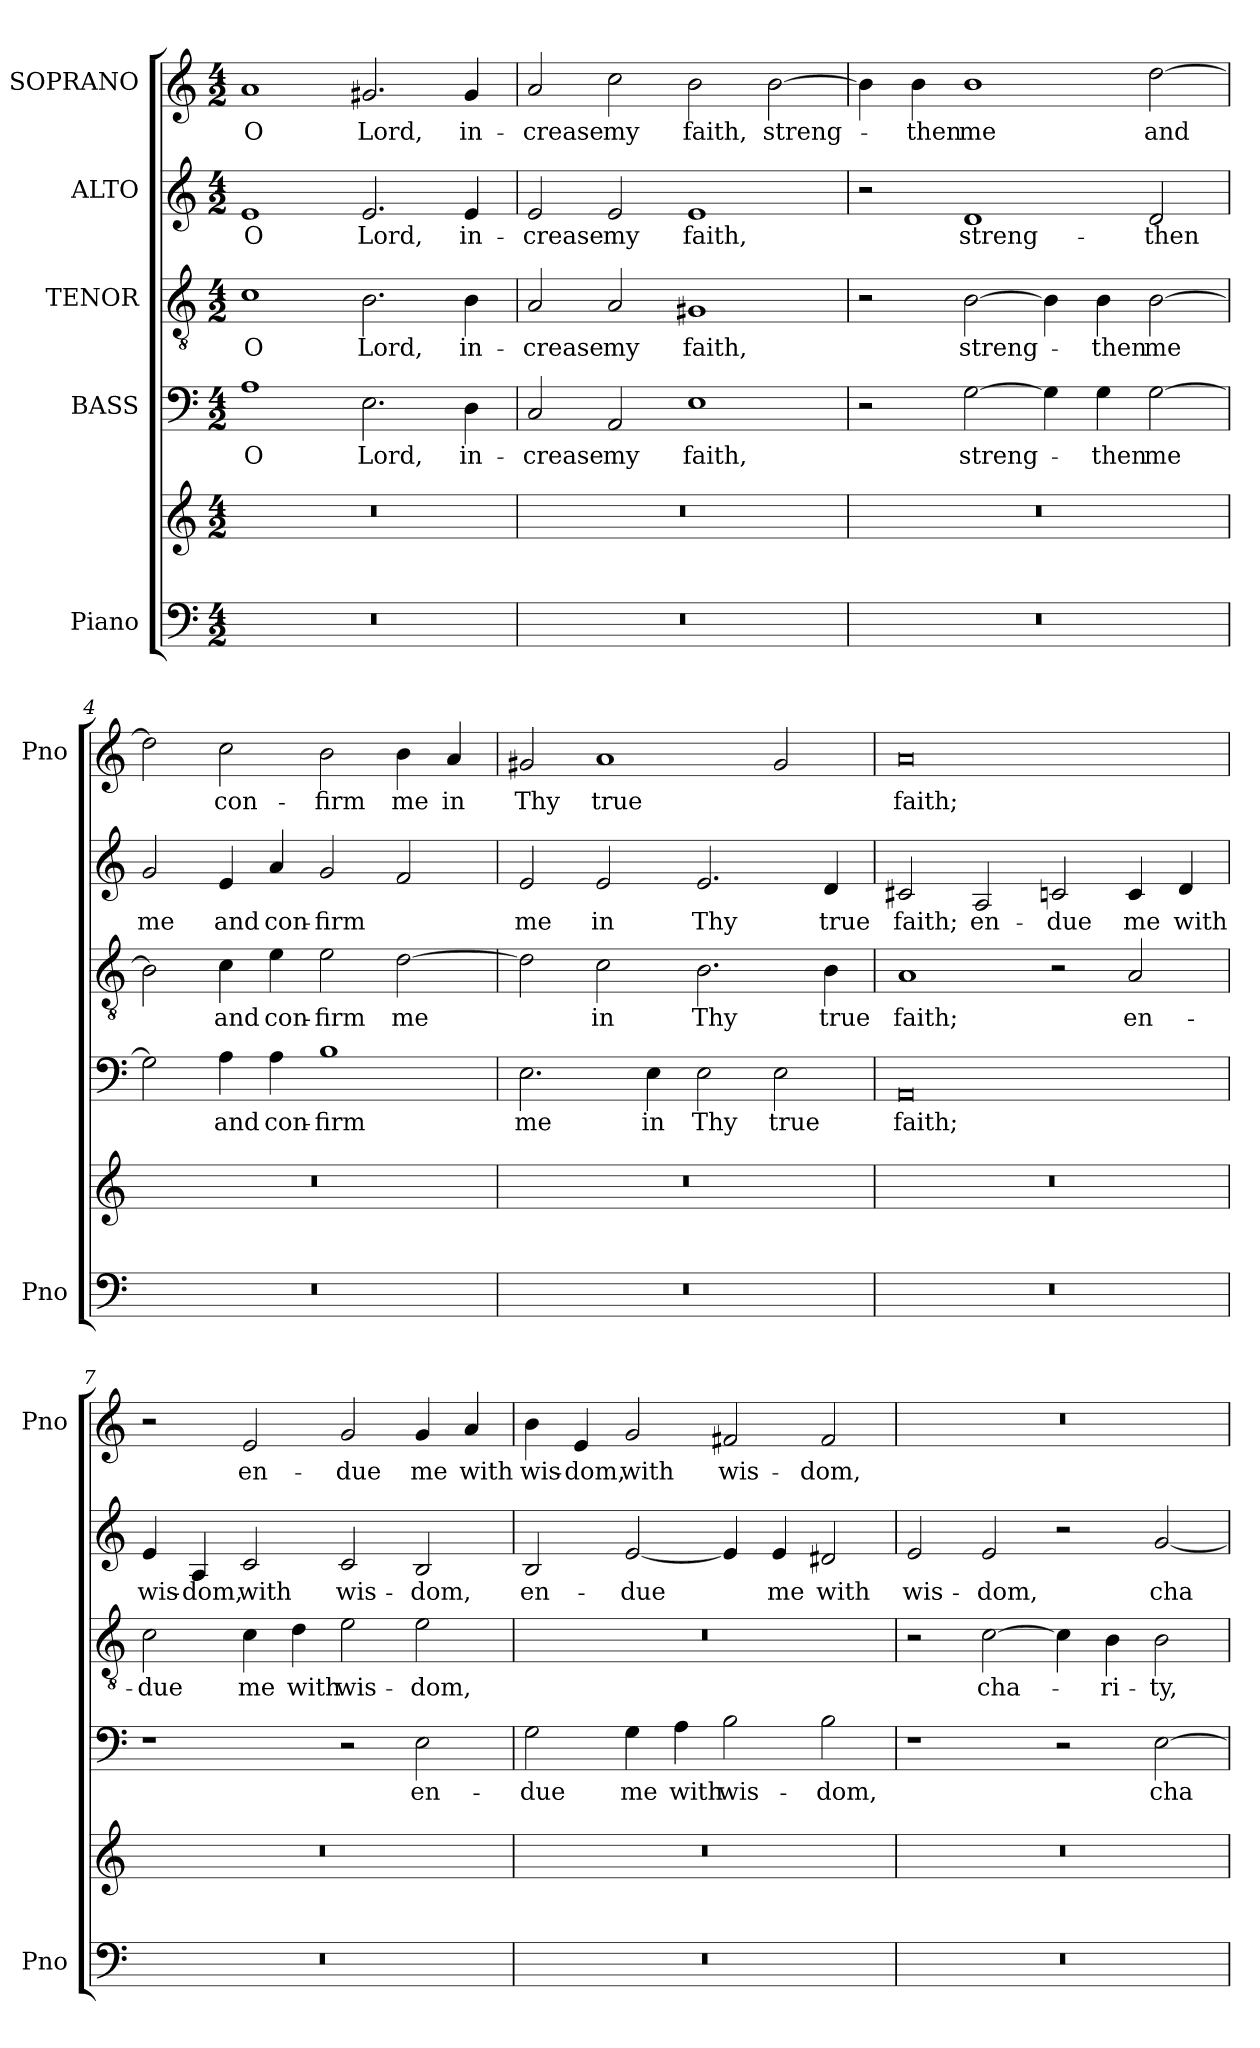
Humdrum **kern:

**kern	**kern	**kern	**text	**kern	**text	**kern	**text	**kern	**text
*part5	*part5	*part4	*part4	*part3	*part3	*part2	*part2	*part1	*part1
*staff6	*staff5	*staff4	*staff4	*staff3	*staff3	*staff2	*staff2	*staff1	*staff1
*I"Piano	*	*I"BASS	*	*I"TENOR	*	*I"ALTO	*	*I"SOPRANO	*
*I'Pno	*	*	*	*	*	*	*	*I'Pno	*
*clefF4	*clefG2	*clefF4	*	*clefGv2	*	*clefG2	*	*clefG2	*
*k[]	*k[]	*k[]	*	*k[]	*	*k[]	*	*k[]	*
*a:	*a:	*a:	*	*a:	*	*a:	*	*a:	*
*M4/2	*M4/2	*M4/2	*	*M4/2	*	*M4/2	*	*M4/2	*
=1	=1	=1	=1	=1	=1	=1	=1	=1	=1
0r	0r	1A	O	1c	O	1e	O	1a	O
.	.	2.E\	Lord,	2.B\	Lord,	2.e/	Lord,	2.g#X/	Lord,
.	.	4D\	in-	4B\	in-	4e/	in-	4g#/	in-
=2	=2	=2	=2	=2	=2	=2	=2	=2	=2
0r	0r	2C/	-crease	2A/	-crease	2e/	-crease	2a/	-crease
.	.	2AA/	my	2A/	my	2e/	my	2cc\	my
.	.	1E	faith,	1G#X	faith,	1e	faith,	2b\	faith,
.	.	.	.	.	.	.	.	[2b\	streng-
=3	=3	=3	=3	=3	=3	=3	=3	=3	=3
0r	0r	2r	.	2r	.	2r	.	4b\]	.
.	.	.	.	.	.	.	.	4b\	-then
.	.	[2G\	streng-	[2B\	streng-	1d	streng-	1b	me
.	.	4G\]	.	4B\]	.	.	.	.	.
.	.	4G\	-then	4B\	-then	.	.	.	.
.	.	[2G\	me	[2B\	me	2d/	-then	[2dd\	and
!!LO:LB:g=z
=4	=4	=4	=4	=4	=4	=4	=4	=4	=4
0r	0r	2G\]	.	2B\]	.	2g/	me	2dd\]	.
.	.	4A\	and	4c\	and	4e/	and	2cc\	con-
.	.	4A\	con-	4e\	con-	4a/	con-	.	.
.	.	1B	-firm	2e\	-firm	2g/	-firm	2b\	-firm
.	.	.	.	[2d\	me	2f/	.	4b\	me
.	.	.	.	.	.	.	.	4a/	in
=5	=5	=5	=5	=5	=5	=5	=5	=5	=5
0r	0r	2.E\	me	2d\]	.	2e/	me	2g#X/	Thy
.	.	.	.	2c\	in	2e/	in	1a	true
.	.	4E\	in	.	.	.	.	.	.
.	.	2E\	Thy	2.B\	Thy	2.e/	Thy	.	.
.	.	2E\	true	.	.	.	.	2g#/	.
.	.	.	.	4B\	true	4d/	true	.	.
=6	=6	=6	=6	=6	=6	=6	=6	=6	=6
0r	0r	0AA	faith;	1A	faith;	2c#X/	faith;	0a	faith;
.	.	.	.	.	.	2A/	en-	.	.
.	.	.	.	2r	.	2cn/	-due	.	.
.	.	.	.	2A/	en-	4c/	me	.	.
.	.	.	.	.	.	4d/	with	.	.
!!LO:LB:g=z
=7	=7	=7	=7	=7	=7	=7	=7	=7	=7
0r	0r	1r	.	2c\	-due	4e/	wis-	2r	.
.	.	.	.	.	.	4A/	-dom,	.	.
.	.	.	.	4c\	me	2c/	with	2e/	en-
.	.	.	.	4d\	with	.	.	.	.
.	.	2r	.	2e\	wis-	2c/	wis-	2g/	-due
.	.	2E\	en-	2e\	-dom,	2B/	-dom,	4g/	me
.	.	.	.	.	.	.	.	4a/	with
=8	=8	=8	=8	=8	=8	=8	=8	=8	=8
0r	0r	2G\	due	0r	.	2B/	en-	4b\	wis-
.	.	.	.	.	.	.	.	4e/	-dom,
.	.	4G\	me	.	.	[2e/	-due	2g/	with
.	.	4A\	with	.	.	.	.	.	.
.	.	2B\	wis-	.	.	4e/]	.	2f#X/	wis-
.	.	.	.	.	.	4e/	me	.	.
.	.	2B\	-dom,	.	.	2d#X/	with	2f#/	-dom,
=9	=9	=9	=9	=9	=9	=9	=9	=9	=9
0r	0r	1r	.	2r	.	2e/	wis-	0r	.
.	.	.	.	[2c\	cha-	2e/	-dom,	.	.
.	.	2r	.	4c\]	.	2r	.	.	.
.	.	.	.	4B\	-ri-	.	.	.	.
.	.	[2E\	cha-	2B\	-ty,	[2g/	cha-	.	.
=	=	=	=	=	=	=	=	=	=
*-	*-	*-	*-	*-	*-	*-	*-	*-	*-
